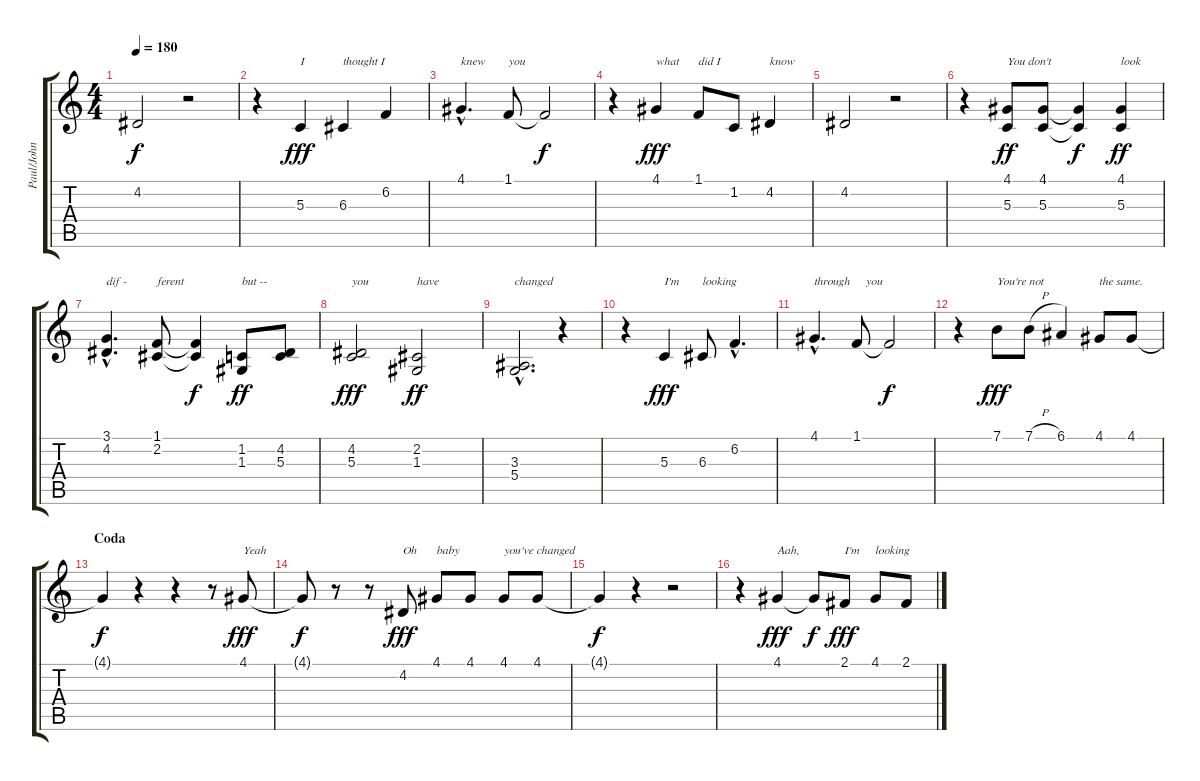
\track ("Paul/John" "Paul/John") {instrument clarinet}
\staff {score tabs}
\tuning (E4 B3 G3 D3 A2 E2) {hide}
\ts (4 4)
\tempo 180
\clef g2
\ks c
4.2{t}.2{dy f} r.2 |
r.4 5.3.4{txt "I" dy fff} 6.3.4{txt "thought I"} 6.2.4 |
4.1{hac}.4{d txt "knew"} 1.1.8{txt "you"} 1.1{t}.2{dy f} |
r.4 4.1.4{txt "what" dy fff} 1.1.8{txt "did I"} 1.2.8 4.2.4{txt "know"} |
4.2.2 r.2 |
r.4 (4.1 5.3).8{txt "You don't" dy ff} (4.1 5.3).8 (4.1{t} 5.3{t}).4{dy f} (4.1 5.3).4{txt "look" dy ff} |
(3.1{hac} 4.2{hac}).4{d txt "dif -"} (1.1 2.2).8{txt "ferent"} (1.1{t} 2.2{t}).4{dy f} (1.2 1.3).8{txt "but --" dy ff} (4.2 5.3).8 |
(4.2 5.3).2{txt "you" dy fff} (2.2 1.3).2{txt "have" dy ff} |
(3.3{hac} 5.4{hac}).2{d txt "changed"} r.4 |
r.4 5.3.4{txt "I'm" dy fff} 6.3.8{txt "looking"} 6.2{hac}.4{d} |
4.1{hac}.4{d txt "through"} 1.1.8{txt "   you"} 1.1{t}.2{dy f} |
r.4 7.1.8{txt "You're not" dy fff volume 16 instrument baritonesax} 7.1{h}.8 6.1.4 4.1.8{txt "the same."} 4.1.8 |
\section ("" "Coda")
4.1{t}.4{dy f} r.4 r.4 r.8 4.1.8{txt "Yeah" dy fff} |
4.1{t}.8{dy f} r.8 r.8 4.2.8{txt "Oh" dy fff} 4.1.8{txt "baby"} 4.1.8 4.1.8{txt "you've changed"} 4.1.8 |
4.1{t}.4{dy f} r.4 r.2 |
r.4 4.1.4{txt "Aah," dy fff} 4.1{t}.8{dy f} 2.1.8{txt "I'm" dy fff} 4.1.8{txt "looking"} 2.1.8
